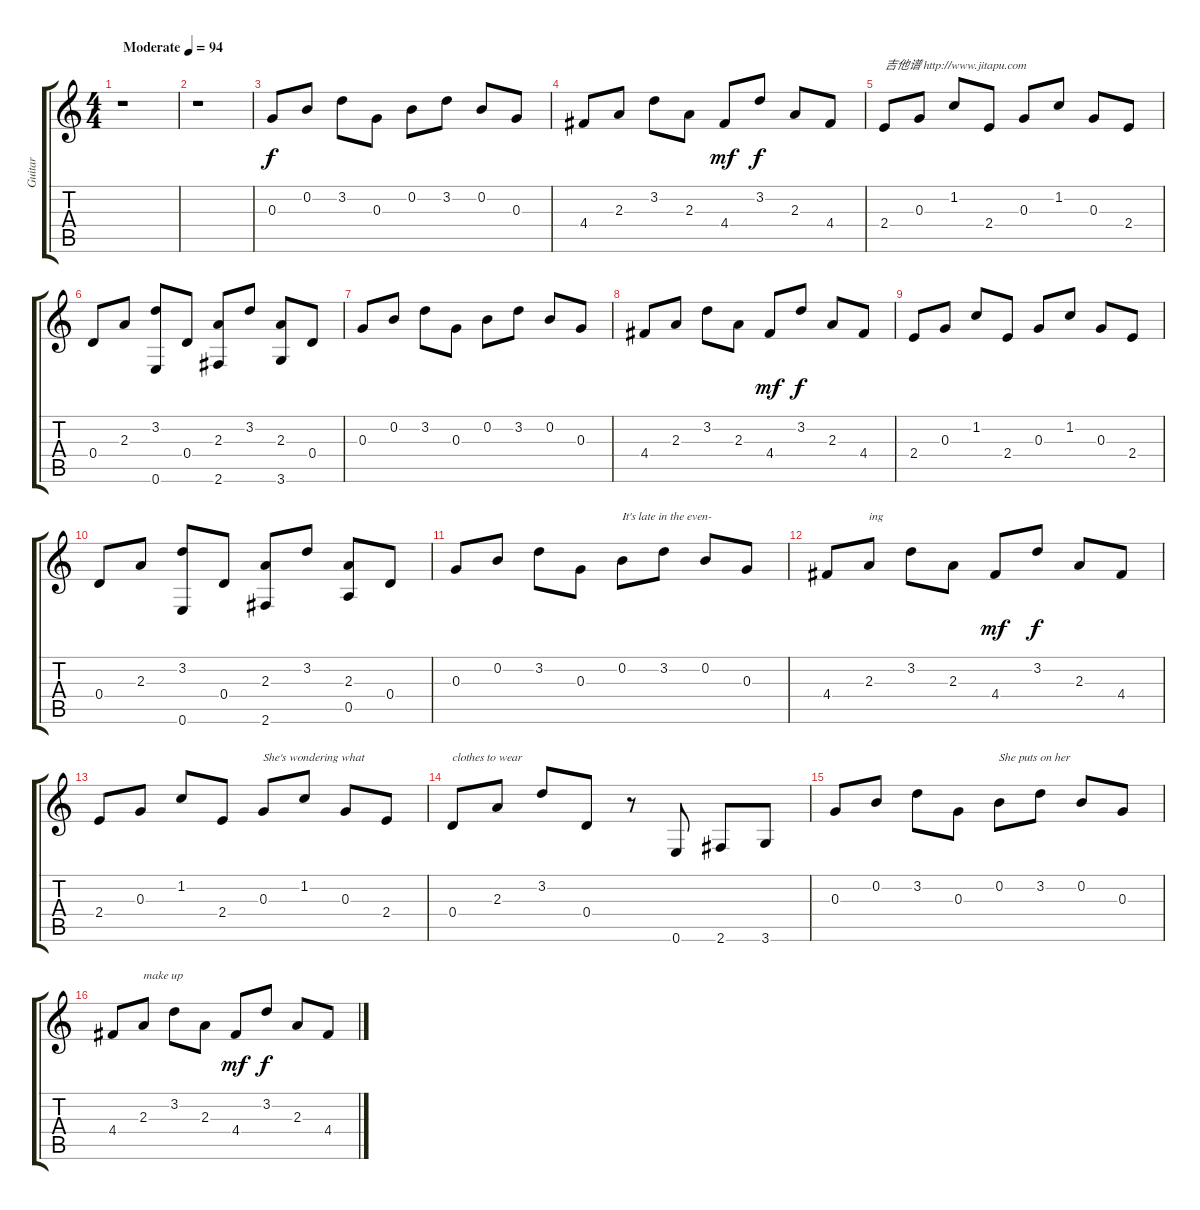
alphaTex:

\track ("Guitar" "Guitar") {instrument acousticguitarsteel}
\staff {score tabs}
\tuning (E4 B3 G3 D3 A2 E2) {hide}
\ts (4 4)
\tempo (94 "Moderate")
\clef g2
\ks c
r.1{dy f instrument acousticguitarsteel} |
r.1 |
0.3.8 0.2.8 3.2.8 0.3.8 0.2.8 3.2.8 0.2.8 0.3.8 |
4.4.8 2.3.8 3.2.8 2.3.8 4.4.8{dy mf} 3.2.8{dy f} 2.3.8 4.4.8 |
2.4.8{txt "吉他谱 http://www.jitapu.com"} 0.3.8 1.2.8 2.4.8 0.3.8 1.2.8 0.3.8 2.4.8 |
0.4.8 2.3.8 (3.2 0.6).8 0.4.8 (2.3 2.6).8 3.2.8 (2.3 3.6).8 0.4.8 |
0.3.8 0.2.8 3.2.8 0.3.8 0.2.8 3.2.8 0.2.8 0.3.8 |
4.4.8 2.3.8 3.2.8 2.3.8 4.4.8{dy mf} 3.2.8{dy f} 2.3.8 4.4.8 |
2.4.8 0.3.8 1.2.8 2.4.8 0.3.8 1.2.8 0.3.8 2.4.8 |
0.4.8 2.3.8 (3.2 0.6).8 0.4.8 (2.3 2.6).8 3.2.8 (2.3 0.5).8 0.4.8 |
0.3.8 0.2.8 3.2.8 0.3.8 0.2.8{txt "It's late in the even-"} 3.2.8 0.2.8 0.3.8 |
4.4.8 2.3.8{txt "ing"} 3.2.8 2.3.8 4.4.8{dy mf} 3.2.8{dy f} 2.3.8 4.4.8 |
2.4.8 0.3.8 1.2.8 2.4.8 0.3.8{txt "She's wondering what"} 1.2.8 0.3.8 2.4.8 |
0.4.8{txt "clothes to wear"} 2.3.8 3.2.8 0.4.8 r.8 0.6.8 2.6.8 3.6.8 |
0.3.8 0.2.8 3.2.8 0.3.8 0.2.8{txt "She puts on her"} 3.2.8 0.2.8 0.3.8 |
4.4.8 2.3.8{txt "make up"} 3.2.8 2.3.8 4.4.8{dy mf} 3.2.8{dy f} 2.3.8 4.4.8
